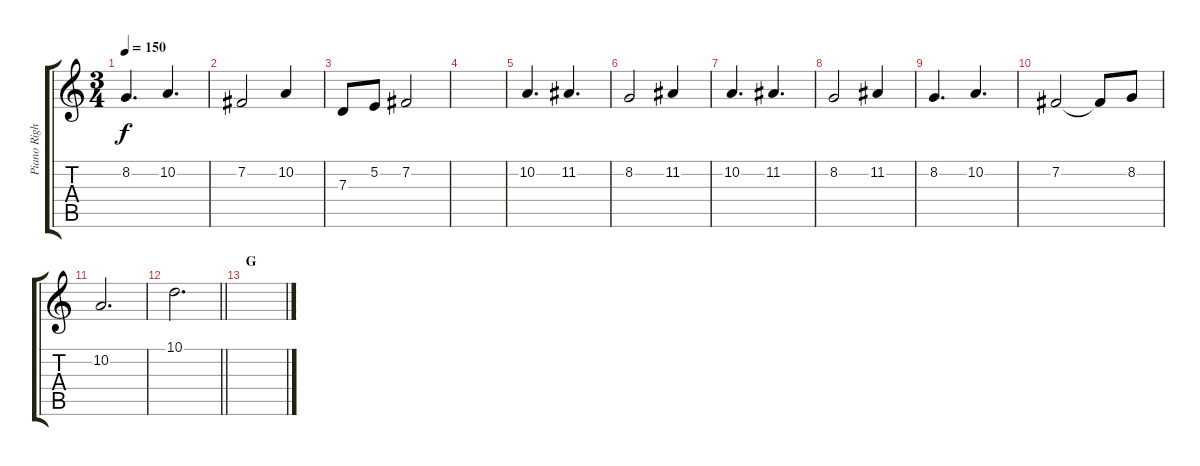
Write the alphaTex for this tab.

\track ("Piano Right Hand" "Piano Righ") {instrument electricgrandpiano}
\staff {score tabs}
\tuning (E4 B3 G3 D3 A2 E2) {hide}
\ts (3 4)
\tempo 150
\clef g2
\ks c
8.2.4{d dy f} 10.2.4{d} |
7.2.2 10.2.4 |
7.3.8 5.2.8 7.2.2 |
|
10.2.4{d} 11.2.4{d} |
8.2.2 11.2.4 |
10.2.4{d} 11.2.4{d} |
8.2.2 11.2.4 |
8.2.4{d} 10.2.4{d} |
7.2.2 7.2{t}.8 8.2.8 |
10.2.2{d} |
\barLineRight lightlight
10.1.2{d} |
\section ("" "G")
